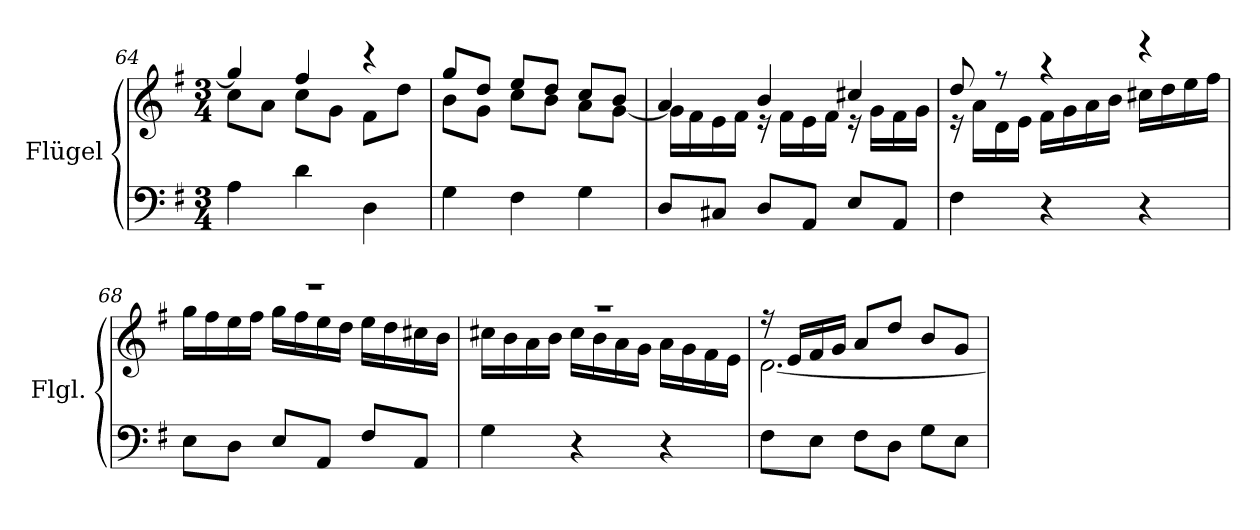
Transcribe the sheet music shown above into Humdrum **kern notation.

**kern	**kern
*part1	*part1
*staff2	*staff1
*I"Flügel	*
*I'Flgl.	*
*clefF4	*clefG2
*k[f#]	*k[f#]
*M3/4	*M3/4
=64	=64
*	*^
4A\	4gg/]	8cc\L
.	.	8a\J
4d\	4ff#/	8cc\L
.	.	8g\J
4D\	4r	8f#\L
.	.	8dd\J
=65	=65	=65
4G\	8gg/L	8b\L
.	8dd/J	8g\J
4F#\	8ee/L	8cc\L
.	8dd/J	8b\J
4G\	8cc/L	8a\L
.	8b/J	[8g\J
!!LO:LB:g=z	!!
=66	=66	=66
8D/L	4a/	16g\LL]
.	.	16f#\
8C#X/J	.	16e\
.	.	16f#\JJ
8D/L	4b/	16r
.	.	16f#\LL
8AA/J	.	16e\
.	.	16f#\JJ
8E/L	4cc#X/	16r
.	.	16g\LL
8AA/J	.	16f#\
.	.	16g\JJ
=67	=67	=67
4F#\	8dd/	16r
.	.	16a\LL
.	8r	16d\
.	.	16e\JJ
4r	4r	16f#\LL
.	.	16g\
.	.	16a\
.	.	16b\JJ
4r	4r	16cc#X\LL
.	.	16dd\
.	.	16ee\
.	.	16ff#\JJ
=68	=68	=68
8E\L	2.r	16gg\LL
.	.	16ff#\
8D\J	.	16ee\
.	.	16ff#\JJ
8E/L	.	16gg\LL
.	.	16ff#\
8AA/J	.	16ee\
.	.	16dd\JJ
8F#/L	.	16ee\LL
.	.	16dd\
8AA/J	.	16cc#X\
.	.	16b\JJ
!!LO:PB:g=z	!!
=69	=69	=69
4G\	2.r	16cc#X\LL
.	.	16b\
.	.	16a\
.	.	16b\JJ
4r	.	16cc#\LL
.	.	16b\
.	.	16a\
.	.	16g\JJ
4r	.	16a\LL
.	.	16g\
.	.	16f#\
.	.	16e\JJ
=70	=70	=70
8F#\L	16r	[2.d\
.	16e/LL	.
8E\J	16f#/	.
.	16g/JJ	.
8F#\L	8a/L	.
8D\J	8dd/J	.
8G\L	8b/L	.
8E\J	8g/J	.
*	*v	*v
=	=
*-	*-
